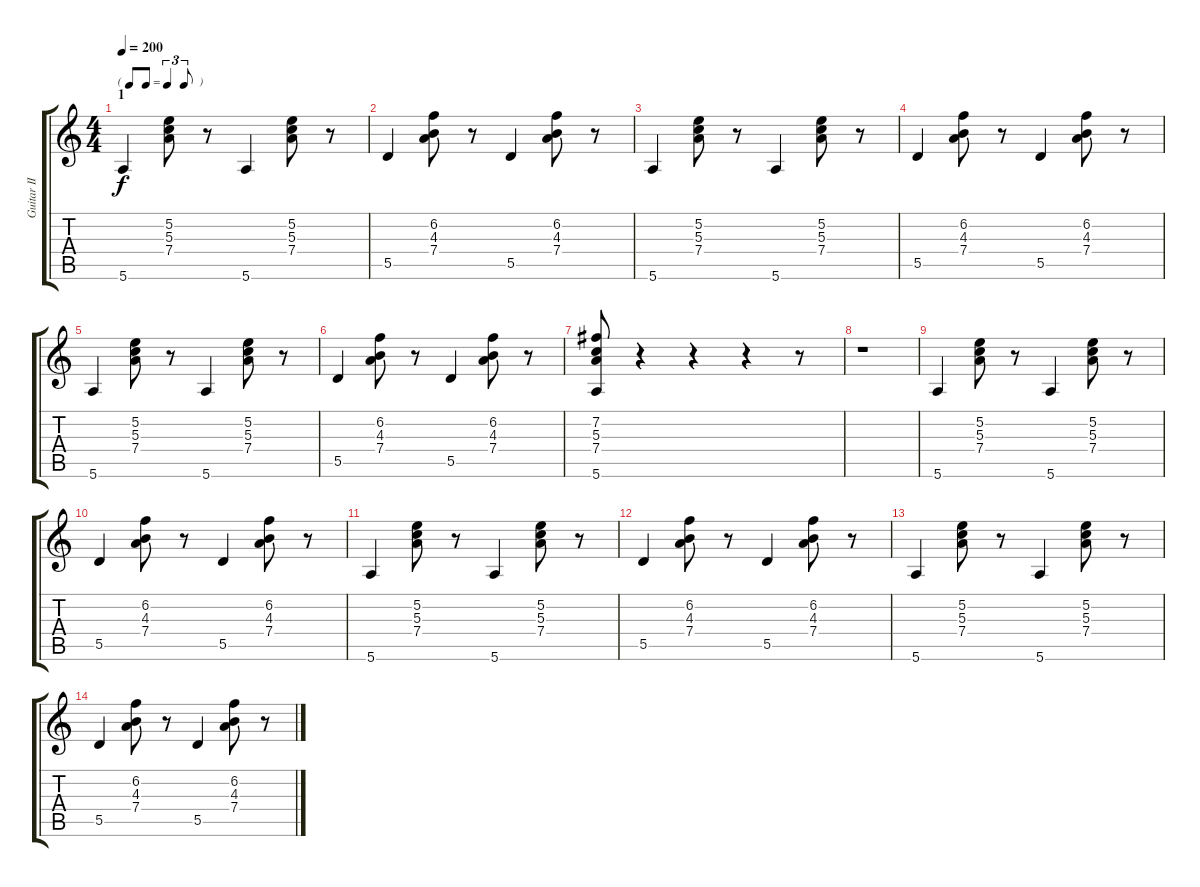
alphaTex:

\track ("Guitar II" "Guitar II") {instrument acousticguitarsteel}
\staff {score tabs}
\tuning (E4 B3 G3 D3 A2 E2) {hide}
\ts (4 4)
\tf triplet8th
\section ("" "1")
\tempo 200
\clef g2
\ks c
5.6.4{dy f volume 5 instrument acousticguitarsteel} (5.2 5.3 7.4).8 r.8 5.6.4 (5.2 5.3 7.4).8 r.8 |
5.5.4 (6.2 4.3 7.4).8 r.8 5.5.4 (6.2 4.3 7.4).8 r.8 |
5.6.4 (5.2 5.3 7.4).8 r.8 5.6.4 (5.2 5.3 7.4).8 r.8 |
5.5.4 (6.2 4.3 7.4).8 r.8 5.5.4 (6.2 4.3 7.4).8 r.8 |
5.6.4 (5.2 5.3 7.4).8 r.8 5.6.4 (5.2 5.3 7.4).8 r.8 |
5.5.4 (6.2 4.3 7.4).8 r.8 5.5.4 (6.2 4.3 7.4).8 r.8 |
(7.2 5.3 7.4 5.6).8 r.4 r.4 r.4 r.8 |
r.1 |
5.6.4 (5.2 5.3 7.4).8 r.8 5.6.4 (5.2 5.3 7.4).8 r.8 |
5.5.4 (6.2 4.3 7.4).8 r.8 5.5.4 (6.2 4.3 7.4).8 r.8 |
5.6.4 (5.2 5.3 7.4).8 r.8 5.6.4 (5.2 5.3 7.4).8 r.8 |
5.5.4 (6.2 4.3 7.4).8 r.8 5.5.4 (6.2 4.3 7.4).8 r.8 |
5.6.4 (5.2 5.3 7.4).8 r.8 5.6.4 (5.2 5.3 7.4).8 r.8 |
5.5.4 (6.2 4.3 7.4).8 r.8 5.5.4 (6.2 4.3 7.4).8 r.8
